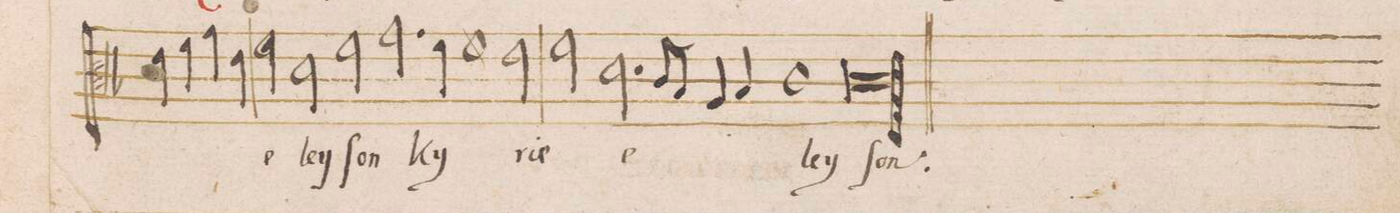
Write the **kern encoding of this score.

**kern	**text
*I"DISCANTVS	*
*clefC3	*
*k[b-]	*
*met(C|)	*
*M2/1	*
4e\	.
4f\	.
4g\	.
4e\	.
=37	=37
2f\	-e-
2d\	-ley-
2f\	-ſon
2.g\	Kÿ-
=38-	=38-
4f\	.
1f	.
2e\	-ri-
=39	=39
2f\	-e
2.d\	e-
8c/L	.
8B-/J	.
4A/	.
4B-/	.
=40-	=40-
1c	-ley-
00c\	-ſon:
==	==
*-	*-
